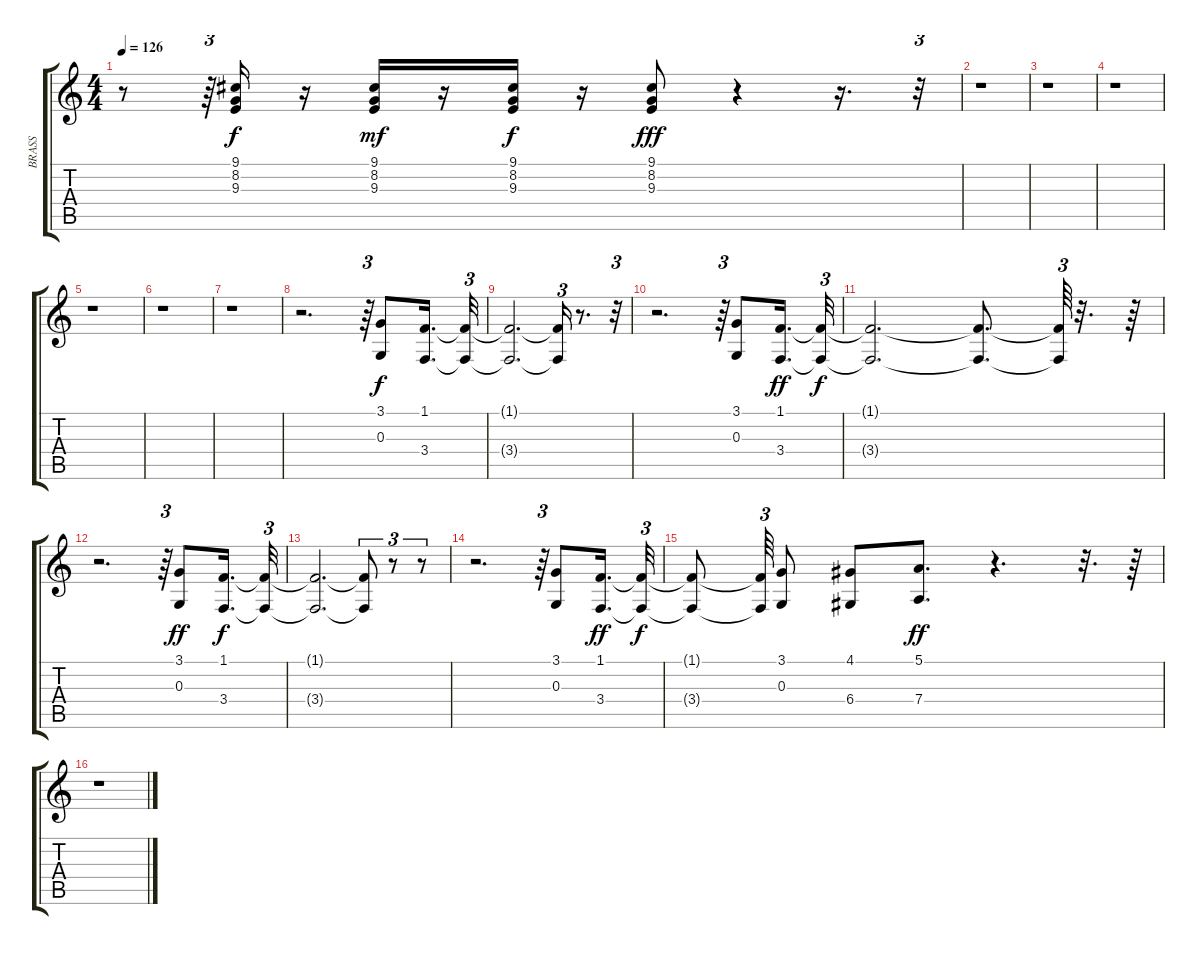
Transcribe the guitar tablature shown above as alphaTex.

\track ("BRASS" "BRASS") {instrument brasssection}
\staff {score tabs}
\tuning (E4 B3 G3 D3 A2 E2) {hide}
\ts (4 4)
\tempo 126
\clef g2
\ks c
r.8{dy mf} r.64{tu (3 2)} (9.1 8.2 9.3).16{dy f} r.16 (9.1 8.2 9.3).16{dy mf} r.16 (9.1 8.2 9.3).16{dy f} r.16 (9.1 8.2 9.3).8{dy fff} r.4 r.16{d} r.32{tu (3 2)} |
r.1 |
r.1 |
r.1 |
r.1 |
r.1 |
r.1 |
r.2{d} r.64{tu (3 2)} (3.1 0.3).8{dy f} (1.1 3.4).16{d} (1.1{t} 3.4{t}).32{tu (3 2)} |
(1.1{t} 3.4{t}).2{d} (1.1{t} 3.4{t}).16{tu (3 2)} r.8{d} r.32{tu (3 2)} |
r.2{d} r.64{tu (3 2)} (3.1 0.3).8 (1.1 3.4).16{d dy ff} (1.1{t} 3.4{t}).32{tu (3 2) dy f} |
(1.1{t} 3.4{t}).2{d} (1.1{t} 3.4{t}).8{d} (1.1{t} 3.4{t}).64{tu (3 2)} r.32{d} r.64 |
r.2{d} r.64{tu (3 2)} (3.1 0.3).8{dy ff} (1.1 3.4).16{d dy f} (1.1{t} 3.4{t}).32{tu (3 2)} |
(1.1{t} 3.4{t}).2{d} (1.1{t} 3.4{t}).8{tu (3 2)} r.8{tu (3 2)} r.8{tu (3 2)} |
r.2{d} r.64{tu (3 2)} (3.1 0.3).8 (1.1 3.4).16{d dy ff} (1.1{t} 3.4{t}).32{tu (3 2) dy f} |
(1.1{t} 3.4{t}).8 (1.1{t} 3.4{t}).64{tu (3 2)} (3.1 0.3).8 (4.1 6.4).8 (5.1 7.4).8{d dy ff} r.4{d} r.32{d} r.64 |
r.1
